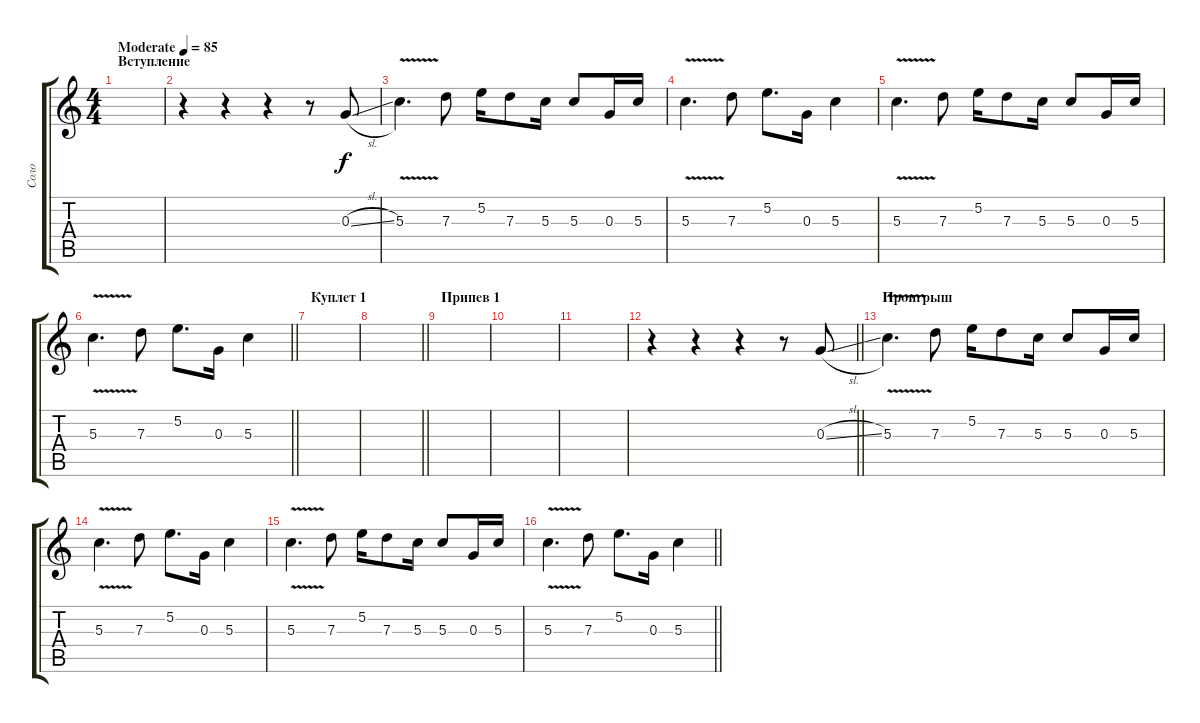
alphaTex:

\track ("Соло" "Соло") {instrument overdrivenguitar}
\staff {score tabs}
\tuning (E4 B3 G3 D3 A2 E2) {hide}
\ts (4 4)
\section ("" "Вступление")
\tempo (85 "Moderate")
\clef g2
\ks c
|
r.4 r.4 r.4 r.8 0.3{sl}.8 |
5.3{v}.4{d} 7.3.8 5.2.16 7.3.8 5.3.16 5.3.8 0.3.16 5.3.16 |
5.3{v}.4{d} 7.3.8 5.2.8{d} 0.3.16 5.3.4 |
5.3{v}.4{d} 7.3.8 5.2.16 7.3.8 5.3.16 5.3.8 0.3.16 5.3.16 |
\barLineRight lightlight
5.3{v}.4{d} 7.3.8 5.2.8{d} 0.3.16 5.3.4 |
\section ("" "Куплет 1")
|
\barLineRight lightlight
|
\section ("" "Припев 1")
|
|
|
\barLineRight lightlight
r.4 r.4 r.4 r.8 0.3{sl}.8 |
\section ("" "Проигрыш")
5.3{v}.4{d} 7.3.8 5.2.16 7.3.8 5.3.16 5.3.8 0.3.16 5.3.16 |
5.3{v}.4{d} 7.3.8 5.2.8{d} 0.3.16 5.3.4 |
5.3{v}.4{d} 7.3.8 5.2.16 7.3.8 5.3.16 5.3.8 0.3.16 5.3.16 |
\barLineRight lightlight
5.3{v}.4{d} 7.3.8 5.2.8{d} 0.3.16 5.3.4
